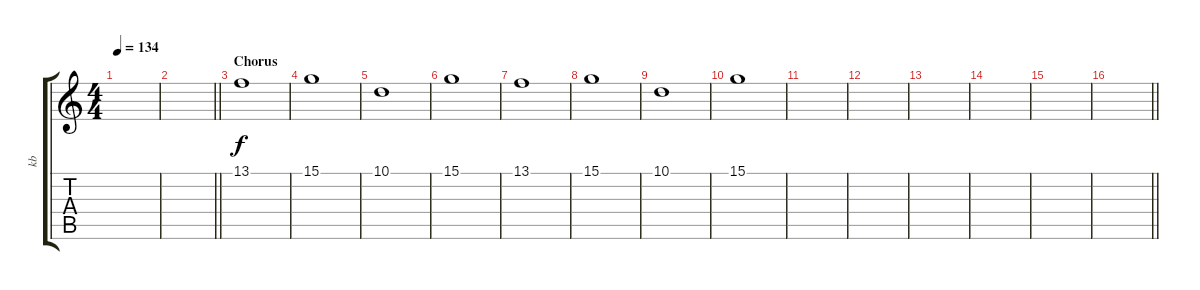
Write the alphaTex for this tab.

\track ("kb" "kb") {instrument honkytonkpiano}
\staff {score tabs}
\tuning (E4 B3 G3 D3 A2 E2) {hide}
\ts (4 4)
\tempo 134
\clef g2
\ks c
|
\barLineRight lightlight
|
\section ("" "Chorus")
13.1.1{dy f} |
15.1.1 |
10.1.1 |
15.1.1 |
13.1.1 |
15.1.1 |
10.1.1 |
15.1.1 |
|
|
|
|
|
\barLineRight lightlight
